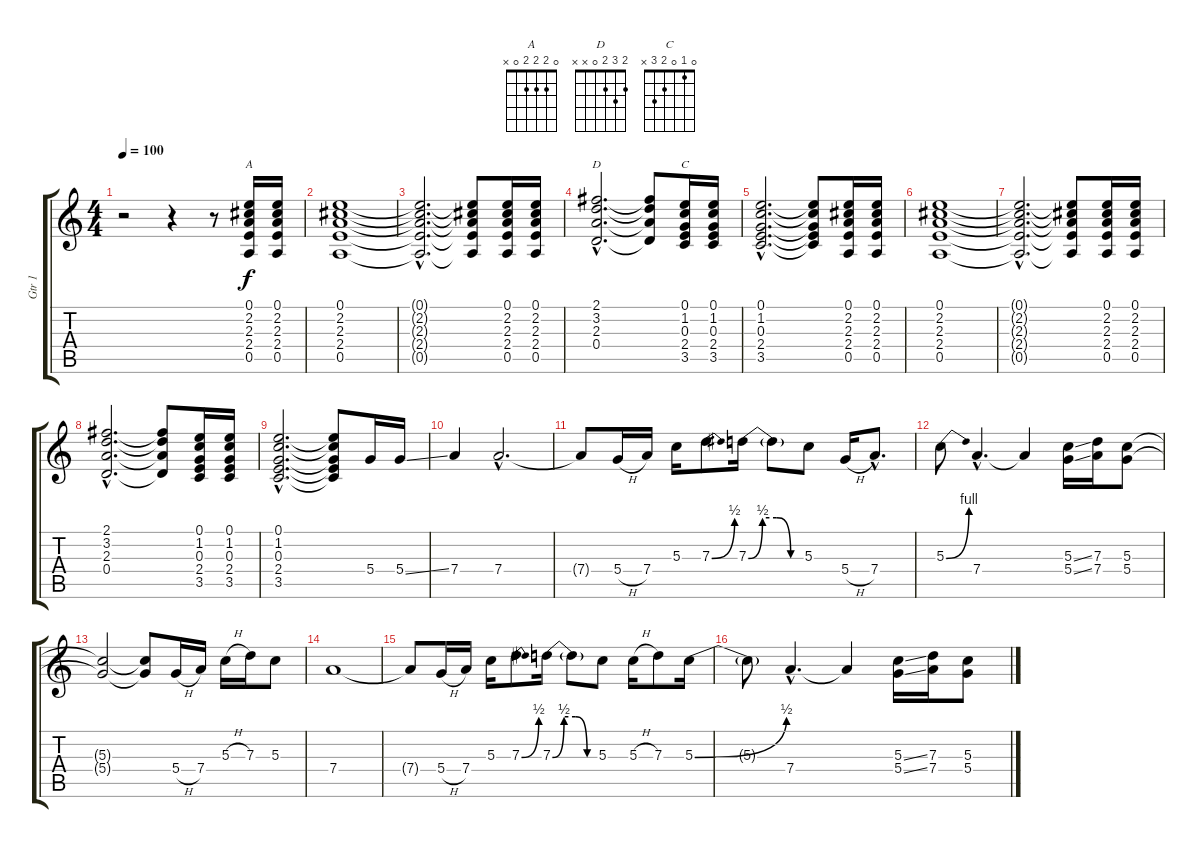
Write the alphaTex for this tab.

\track ("Gtr 1" "Gtr 1") {instrument distortionguitar}
\staff {score tabs}
\tuning (E4 B3 G3 D3 A2 E2) {hide}
\chord ("A" 0 2 2 2 0 x)
\chord ("D" 2 3 2 0 x x)
\chord ("C" 0 1 0 2 3 x)
\ts (4 4)
\tempo 100
\clef g2
\ks c
r.2{dy f instrument distortionguitar} r.4 r.8 (0.1 2.2 2.3 2.4 0.5).16{ch "A"} (0.1 2.2 2.3 2.4 0.5).16 |
(0.1 2.2 2.3 2.4 0.5).1 |
(0.1{hac t} 2.2{hac t} 2.3{hac t} 2.4{hac t} 0.5{hac t}).2{d} (0.1{t} 2.2{t} 2.3{t} 2.4{t} 0.5{t}).8 (0.1 2.2 2.3 2.4 0.5).16 (0.1 2.2 2.3 2.4 0.5).16 |
(2.1{hac} 3.2{hac} 2.3{hac} 0.4{hac}).2{d ch "D"} (2.1{t} 3.2{t} 2.3{t} 0.4{t}).8 (0.1 1.2 0.3 2.4 3.5).16{ch "C"} (0.1 1.2 0.3 2.4 3.5).16 |
(0.1{hac} 1.2{hac} 0.3{hac} 2.4{hac} 3.5{hac}).2{d} (0.1{t} 1.2{t} 0.3{t} 2.4{t} 3.5{t}).8 (0.1 2.2 2.3 2.4 0.5).16 (0.1 2.2 2.3 2.4 0.5).16 |
(0.1 2.2 2.3 2.4 0.5).1 |
(0.1{hac t} 2.2{hac t} 2.3{hac t} 2.4{hac t} 0.5{hac t}).2{d} (0.1{t} 2.2{t} 2.3{t} 2.4{t} 0.5{t}).8 (0.1 2.2 2.3 2.4 0.5).16 (0.1 2.2 2.3 2.4 0.5).16 |
(2.1{hac} 3.2{hac} 2.3{hac} 0.4{hac}).2{d} (2.1{t} 3.2{t} 2.3{t} 0.4{t}).8 (0.1 1.2 0.3 2.4 3.5).16 (0.1 1.2 0.3 2.4 3.5).16 |
(0.1{hac} 1.2{hac} 0.3{hac} 2.4{hac} 3.5{hac}).2{d} (0.1{t} 1.2{t} 0.3{t} 2.4{t} 3.5{t}).8 5.4.16 5.4{ss}.16 |
7.4.4 7.4{hac}.2{d} |
7.4{t}.8 5.4{h}.16 7.4.16 5.3.16 7.3{be (bend 0 0 60 2)}.8 7.3{be (custom 0 0 15 2 30 2 45 0 60 0)}.16 7.3{t}.8 5.3.8 5.4{h}.16 7.4{hac}.8{d} |
5.3{be (bend 0 0 60 4)}.8 7.4{hac}.4{d} 7.4{t}.4 (5.3{ss} 5.4{ss}).16 (7.3 7.4).16 (5.3 5.4).8 |
(5.3{t} 5.4{t}).2 (5.3{t} 5.4{t}).8 5.4{h}.16 7.4.16 5.3{h}.16 7.3.16 5.3.8 |
7.4.1 |
7.4{t}.8 5.4{h}.16 7.4.16 5.3.16 7.3{be (bend 0 0 60 2)}.8 7.3{be (custom 0 0 15 2 30 2 45 0 60 0)}.16 7.3{t}.8 5.3.8 5.3{h}.16 7.3.8 5.3{be (bend 0 0 60 2)}.16 |
5.3{t}.8 7.4{hac}.4{d} 7.4{t}.4 (5.3{ss} 5.4{ss}).16 (7.3 7.4).16 (5.3 5.4).8
